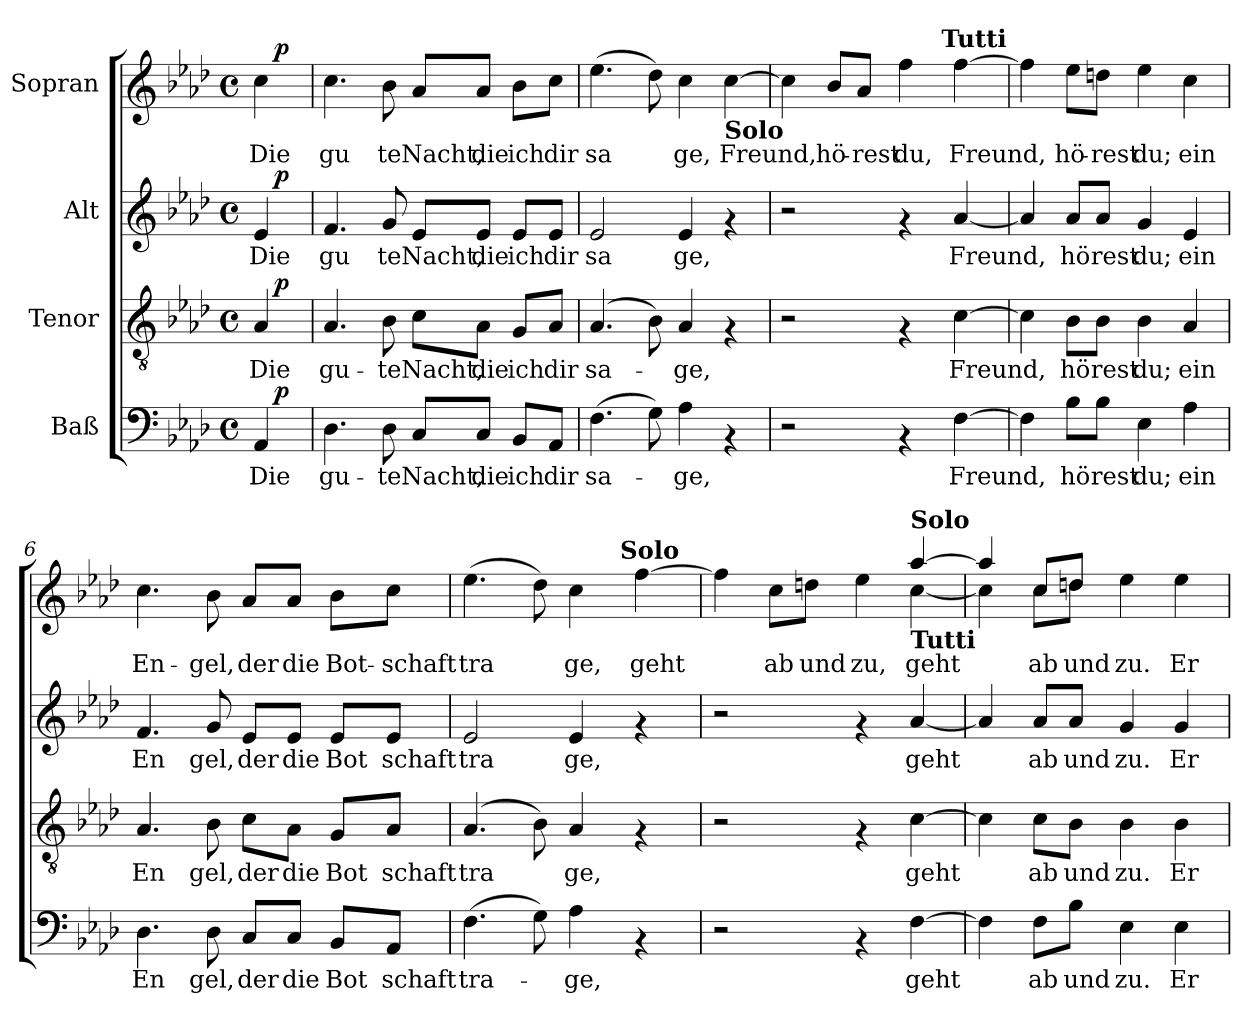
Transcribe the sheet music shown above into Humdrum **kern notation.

**kern	**text	**dynam	**kern	**text	**dynam	**kern	**text	**dynam	**kern	**text	**dynam
*part4	*part4	*part4	*part3	*part3	*part3	*part2	*part2	*part2	*part1	*part1	*part1
*staff4	*staff4	*staff4	*staff3	*staff3	*staff3	*staff2	*staff2	*staff2	*staff1	*staff1	*staff1
*I"Baß	*	*	*I"Tenor	*	*	*I"Alt	*	*	*I"Sopran	*	*
*clefF4	*	*	*clefGv2	*	*	*clefG2	*	*	*clefG2	*	*
*k[b-e-a-d-]	*	*	*k[b-e-a-d-]	*	*	*k[b-e-a-d-]	*	*	*k[b-e-a-d-]	*	*
*A-:	*	*	*A-:	*	*	*A-:	*	*	*A-:	*	*
*M4/4	*	*	*M4/4	*	*	*M4/4	*	*	*M4/4	*	*
*met(c)	*	*	*met(c)	*	*	*met(c)	*	*	*met(c)	*	*
=1	=1	=1	=1	=1	=1	=1	=1	=1	=1	=1	=1
!	!	!	!	!	!	!	!	!	!LO:TX:a:t=Langsam. [Adagio.]	!	!
!	!LO:LY:b	!	!	!LO:LY:b	!	!	!LO:LY:b	!	!	!LO:LY:b	!
*^	*	*	*^	*	*	*^	*	*	*^	*	*
4AA-/	16ryy	Die	.	4A-/	16ryy	Die	.	4e-/	16ryy	Die	.	4cc\	16ryy	Die	.
!	!	!	!LO:DY:a	!	!	!	!LO:DY:a	!	!	!	!LO:DY:a	!	!	!	!LO:DY:a
.	8.ryy	.	p	.	8.ryy	.	p	.	8.ryy	.	p	.	8.ryy	.	p
=2	=2	=2	=2	=2	=2	=2	=2	=2	=2	=2	=2	=2	=2	=2	=2
!	!	!LO:LY:b	!	!	!	!LO:LY:b	!	!	!	!LO:LY:b	!	!	!	!LO:LY:b	!
*v	*v	*	*	*	*	*	*	*v	*v	*	*	*v	*v	*	*
*	*	*	*v	*v	*	*	*	*	*	*	*	*
4.D-\	gu-	.	4.A-/	gu-	.	4.f/	gu	.	4.cc\	gu	.
!	!LO:LY:b	!	!	!LO:LY:b	!	!	!LO:LY:b	!	!	!LO:LY:b	!
8D-\	-te	.	8B-\	-te	.	8g/	te	.	8b-\	te	.
!	!LO:LY:b	!	!	!LO:LY:b	!	!	!LO:LY:b	!	!	!LO:LY:b	!
8C/L	Nacht,	.	8c\L	Nacht,	.	8e-/L	Nacht,	.	8a-/L	Nacht,	.
!	!LO:LY:b	!	!	!LO:LY:b	!	!	!LO:LY:b	!	!	!LO:LY:b	!
8C/J	die	.	8A-\J	die	.	8e-/J	die	.	8a-/J	die	.
!	!LO:LY:b	!	!	!LO:LY:b	!	!	!LO:LY:b	!	!	!LO:LY:b	!
8BB-/L	ich	.	8G/L	ich	.	8e-/L	ich	.	8b-\L	ich	.
!	!LO:LY:b	!	!	!LO:LY:b	!	!	!LO:LY:b	!	!	!LO:LY:b	!
8AA-/J	dir	.	8A-/J	dir	.	8e-/J	dir	.	8cc\J	dir	.
=3	=3	=3	=3	=3	=3	=3	=3	=3	=3	=3	=3
!	!LO:LY:b	!	!	!LO:LY:b	!	!	!LO:LY:b	!	!	!LO:LY:b	!
(>4.F\	sa-	.	(>4.A-/	sa-	.	2e-/	sa	.	(>4.ee-\	sa	.
8G\)	.	.	8B-\)	.	.	.	.	.	8dd-\)	.	.
!	!LO:LY:b	!	!	!LO:LY:b	!	!	!LO:LY:b	!	!	!LO:LY:b	!
4A-\	-ge,	.	4A-/	-ge,	.	4e-/	ge,	.	4cc\	ge,	.
!	!	!	!	!	!	!	!	!	!LO:TX:b:B:t=Solo	!	!
!	!	!	!	!	!	!	!	!	!	!LO:LY:b	!
4rAA	.	.	4rF	.	.	4rf	.	.	[<4cc\	Freund,	.
!!LO:LB:g=z
=4	=4	=4	=4	=4	=4	=4	=4	=4	=4	=4	=4
*	*	*	*	*	*	*	*	*	*^	*	*
2r	.	.	2r	.	.	2r	.	.	4cc\]	2ryy	.	.
!	!	!	!	!	!	!	!	!	!	!	!LO:LY:b	!
.	.	.	.	.	.	.	.	.	8b-/L	.	hö-	.
!	!	!	!	!	!	!	!	!	!	!	!LO:LY:b	!
.	.	.	.	.	.	.	.	.	8a-/J	.	-rest	.
!	!	!	!	!	!	!	!	!	!	!	!LO:LY:b	!
4rAA	.	.	4rF	.	.	4rf	.	.	4ff\	8..ryy	du,	.
!	!	!	!	!	!	!	!	!	!	!LO:TX:a:B:t=Tutti	!	!
.	.	.	.	.	.	.	.	.	.	4ryy	.	.
!	!LO:LY:b	!	!	!LO:LY:b	!	!	!LO:LY:b	!	!	!	!LO:LY:b	!
[>4F\	Freund,	.	[>4c\	Freund,	.	[<4a-/	Freund,	.	[>4ff\	.	Freund,	.
.	.	.	.	.	.	.	.	.	.	32ryy	.	.
*	*	*	*	*	*	*	*	*	*v	*v	*	*
=5	=5	=5	=5	=5	=5	=5	=5	=5	=5	=5	=5
4F\]	.	.	4c\]	.	.	4a-/]	.	.	4ff\]	.	.
!	!LO:LY:b	!	!	!LO:LY:b	!	!	!LO:LY:b	!	!	!LO:LY:b	!
8B-\L	hö	.	8B-\L	hö	.	8a-/L	hö	.	8ee-\L	hö-	.
!	!LO:LY:b	!	!	!LO:LY:b	!	!	!LO:LY:b	!	!	!LO:LY:b	!
8B-\J	rest	.	8B-\J	rest	.	8a-/J	rest	.	8ddn\J	-rest	.
!	!LO:LY:b	!	!	!LO:LY:b	!	!	!LO:LY:b	!	!	!LO:LY:b	!
4E-\	du;	.	4B-\	du;	.	4g/	du;	.	4ee-\	du;	.
!	!LO:LY:b	!	!	!LO:LY:b	!	!	!LO:LY:b	!	!	!LO:LY:b	!
4A-\	ein	.	4A-/	ein	.	4e-/	ein	.	4cc\	ein	.
=6	=6	=6	=6	=6	=6	=6	=6	=6	=6	=6	=6
!	!LO:LY:b	!	!	!LO:LY:b	!	!	!LO:LY:b	!	!	!LO:LY:b	!
4.D-\	En	.	4.A-/	En	.	4.f/	En	.	4.cc\	En-	.
!	!LO:LY:b	!	!	!LO:LY:b	!	!	!LO:LY:b	!	!	!LO:LY:b	!
8D-\	gel,	.	8B-\	gel,	.	8g/	gel,	.	8b-\	-gel,	.
!	!LO:LY:b	!	!	!LO:LY:b	!	!	!LO:LY:b	!	!	!LO:LY:b	!
8C/L	der	.	8c\L	der	.	8e-/L	der	.	8a-/L	der	.
!	!LO:LY:b	!	!	!LO:LY:b	!	!	!LO:LY:b	!	!	!LO:LY:b	!
8C/J	die	.	8A-\J	die	.	8e-/J	die	.	8a-/J	die	.
!	!LO:LY:b	!	!	!LO:LY:b	!	!	!LO:LY:b	!	!	!LO:LY:b	!
8BB-/L	Bot	.	8G/L	Bot	.	8e-/L	Bot	.	8b-\L	Bot-	.
!	!LO:LY:b	!	!	!LO:LY:b	!	!	!LO:LY:b	!	!	!LO:LY:b	!
8AA-/J	schaft	.	8A-/J	schaft	.	8e-/J	schaft	.	8cc\J	-schaft	.
!!LO:PB:g=z
=7	=7	=7	=7	=7	=7	=7	=7	=7	=7	=7	=7
!	!LO:LY:b	!	!	!LO:LY:b	!	!	!LO:LY:b	!	!	!LO:LY:b	!
*	*	*	*	*	*	*	*	*	*^	*	*
(>4.F\	tra-	.	(>4.A-/	tra	.	2e-/	tra	.	(>4.ee-\	2ryy	tra	.
8G\)	.	.	8B-\)	.	.	.	.	.	8dd-\)	.	.	.
!	!LO:LY:b	!	!	!LO:LY:b	!	!	!LO:LY:b	!	!	!	!LO:LY:b	!
4A-\	-ge,	.	4A-/	ge,	.	4e-/	ge,	.	4cc\	8..ryy	ge,	.
!	!	!	!	!	!	!	!	!	!	!LO:TX:a:B:t=Solo	!	!
.	.	.	.	.	.	.	.	.	.	4ryy	.	.
!	!	!	!	!	!	!	!	!	!	!	!LO:LY:b	!
4rAA	.	.	4rF	.	.	4rf	.	.	[>4ff\	.	geht	.
.	.	.	.	.	.	.	.	.	.	32ryy	.	.
=8	=8	=8	=8	=8	=8	=8	=8	=8	=8	=8	=8	=8
2r	.	.	2r	.	.	2r	.	.	4ff\]	2.ryy	.	.
!	!	!	!	!	!	!	!	!	!	!	!LO:LY:b	!
.	.	.	.	.	.	.	.	.	8cc\L	.	ab	.
!	!	!	!	!	!	!	!	!	!	!	!LO:LY:b	!
.	.	.	.	.	.	.	.	.	8ddn\J	.	und	.
!	!	!	!	!	!	!	!	!	!	!	!LO:LY:b	!
4rAA	.	.	4rF	.	.	4rf	.	.	4ee-\	.	zu,	.
!	!	!	!	!	!	!	!	!	!LO:TX:a:B:t=Solo	!	!	!
!	!	!	!	!	!	!	!	!	!LO:TX:b:B:t=Tutti	!	!	!
!	!LO:LY:b	!	!	!LO:LY:b	!	!	!LO:LY:b	!	!	!	!LO:LY:b	!
[>4F\	geht	.	[>4c\	geht	.	[<4a-/	geht	.	[>4aa-/	[<4cc\	geht	.
=9	=9	=9	=9	=9	=9	=9	=9	=9	=9	=9	=9	=9
4F\]	.	.	4c\]	.	.	4a-/]	.	.	4aa-/]	4cc\]	.	.
!	!LO:LY:b	!	!	!LO:LY:b	!	!	!LO:LY:b	!	!	!	!LO:LY:b	!
8F\L	ab	.	8c\L	ab	.	8a-/L	ab	.	8cc/L	8cc\L	ab	.
!	!LO:LY:b	!	!	!LO:LY:b	!	!	!LO:LY:b	!	!	!	!LO:LY:b	!
8B-\J	und	.	8B-\J	und	.	8a-/J	und	.	8ddn/J	8dd\J	und	.
!	!LO:LY:b	!	!	!LO:LY:b	!	!	!LO:LY:b	!	!	!	!LO:LY:b	!
4E-\	zu.	.	4B-\	zu.	.	4g/	zu.	.	4ee-\	2ryy	zu.	.
!	!LO:LY:b	!	!	!LO:LY:b	!	!	!LO:LY:b	!	!	!	!LO:LY:b	!
4E-\	Er	.	4B-\	Er	.	4g/	Er	.	4ee-\	.	Er	.
*	*	*	*	*	*	*	*	*	*v	*v	*	*
=	=	=	=	=	=	=	=	=	=	=	=
*-	*-	*-	*-	*-	*-	*-	*-	*-	*-	*-	*-
